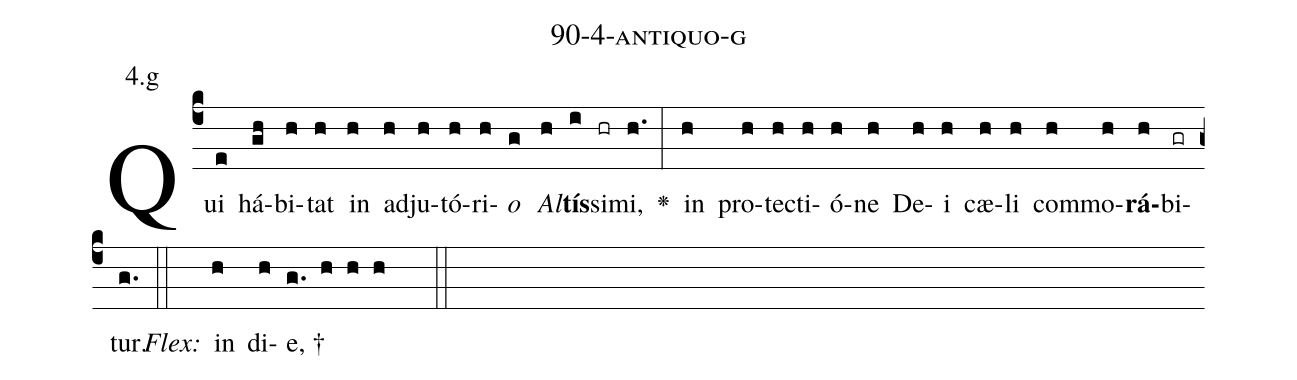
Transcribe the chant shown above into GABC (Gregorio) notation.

name: 90-4-antiquo-g;
annotation: 4.g;
%%
(c4)Qui(e) há(gh)bi(h)tat(h) in(h) ad(h)ju(h)tó(h)ri(h)<i>o</i>(g) <i>Al</i>(h)<b>tís</b>(i)si(hr)mi,(h.) <v>\greheightstar</v>(:) in(h) pro(h)tec(h)ti(h)ó(h)ne(h) De(h)i(h) cæ(h)li(h) com(h)mo(h)<b>rá</b>(h)bi(gr)tur.(g.) (::)
<i>Flex:</i>()  in(h) di(h)e, †(g. h h h  ::)

%E(h) u(h) o(h) u(h) a(h) e.(g.) (::)
